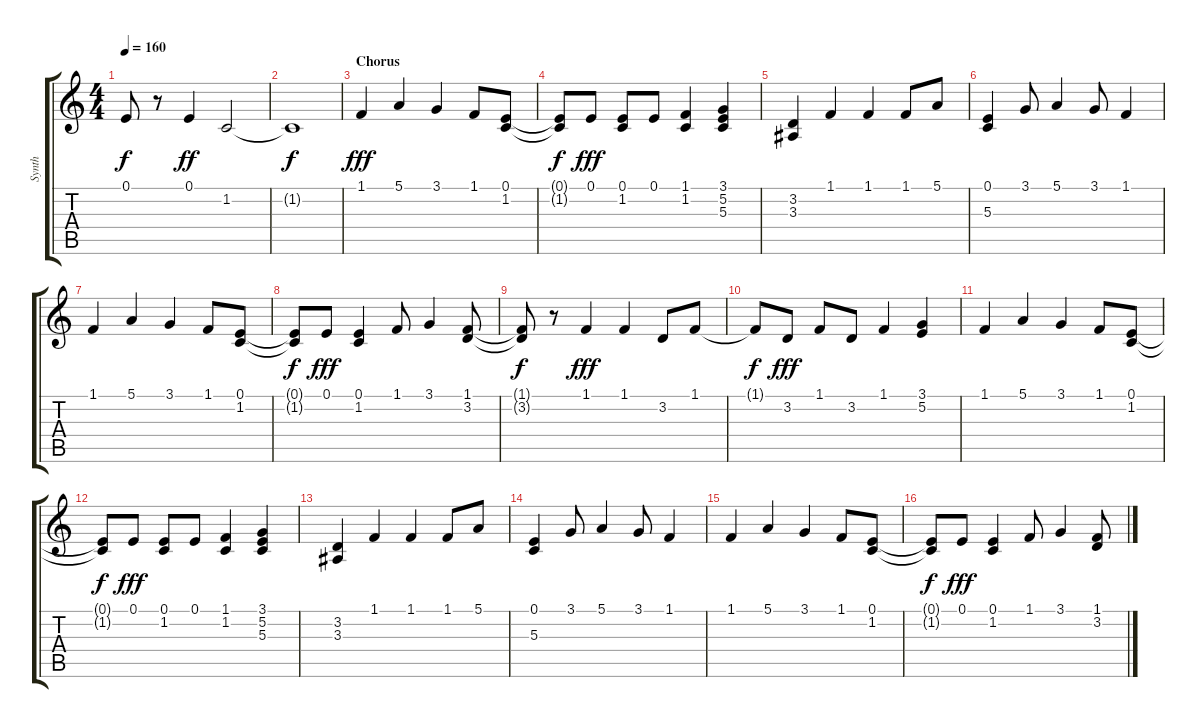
\track ("Synth" "Synth") {instrument dulcimer}
\staff {score tabs}
\tuning (E4 B3 G3 D3 A2 E2) {hide}
\ts (4 4)
\tempo 160
\clef g2
\ks c
0.1{t}.8{dy f} r.8 0.1.4{dy ff} 1.2.2 |
1.2{t}.1{dy f} |
\section ("" "Chorus")
1.1.4{dy fff} 5.1.4 3.1.4 1.1.8 (0.1 1.2).8 |
(0.1{t} 1.2{t}).8{dy f} 0.1.8{dy fff} (0.1 1.2).8 0.1.8 (1.1 1.2).4 (3.1 5.2 5.3).4 |
(3.2 3.3).4 1.1.4 1.1.4 1.1.8 5.1.8 |
(0.1 5.3).4 3.1.8 5.1.4 3.1.8 1.1.4 |
1.1.4 5.1.4 3.1.4 1.1.8 (0.1 1.2).8 |
(0.1{t} 1.2{t}).8{dy f} 0.1.8{dy fff} (0.1 1.2).4 1.1.8 3.1.4 (1.1 3.2).8 |
(1.1{t} 3.2{t}).8{dy f} r.8 1.1.4{dy fff} 1.1.4 3.2.8 1.1.8 |
1.1{t}.8{dy f} 3.2.8{dy fff} 1.1.8 3.2.8 1.1.4 (3.1 5.2).4 |
1.1.4 5.1.4 3.1.4 1.1.8 (0.1 1.2).8 |
(0.1{t} 1.2{t}).8{dy f} 0.1.8{dy fff} (0.1 1.2).8 0.1.8 (1.1 1.2).4 (3.1 5.2 5.3).4 |
(3.2 3.3).4 1.1.4 1.1.4 1.1.8 5.1.8 |
(0.1 5.3).4 3.1.8 5.1.4 3.1.8 1.1.4 |
1.1.4 5.1.4 3.1.4 1.1.8 (0.1 1.2).8 |
(0.1{t} 1.2{t}).8{dy f} 0.1.8{dy fff} (0.1 1.2).4 1.1.8 3.1.4 (1.1 3.2).8
